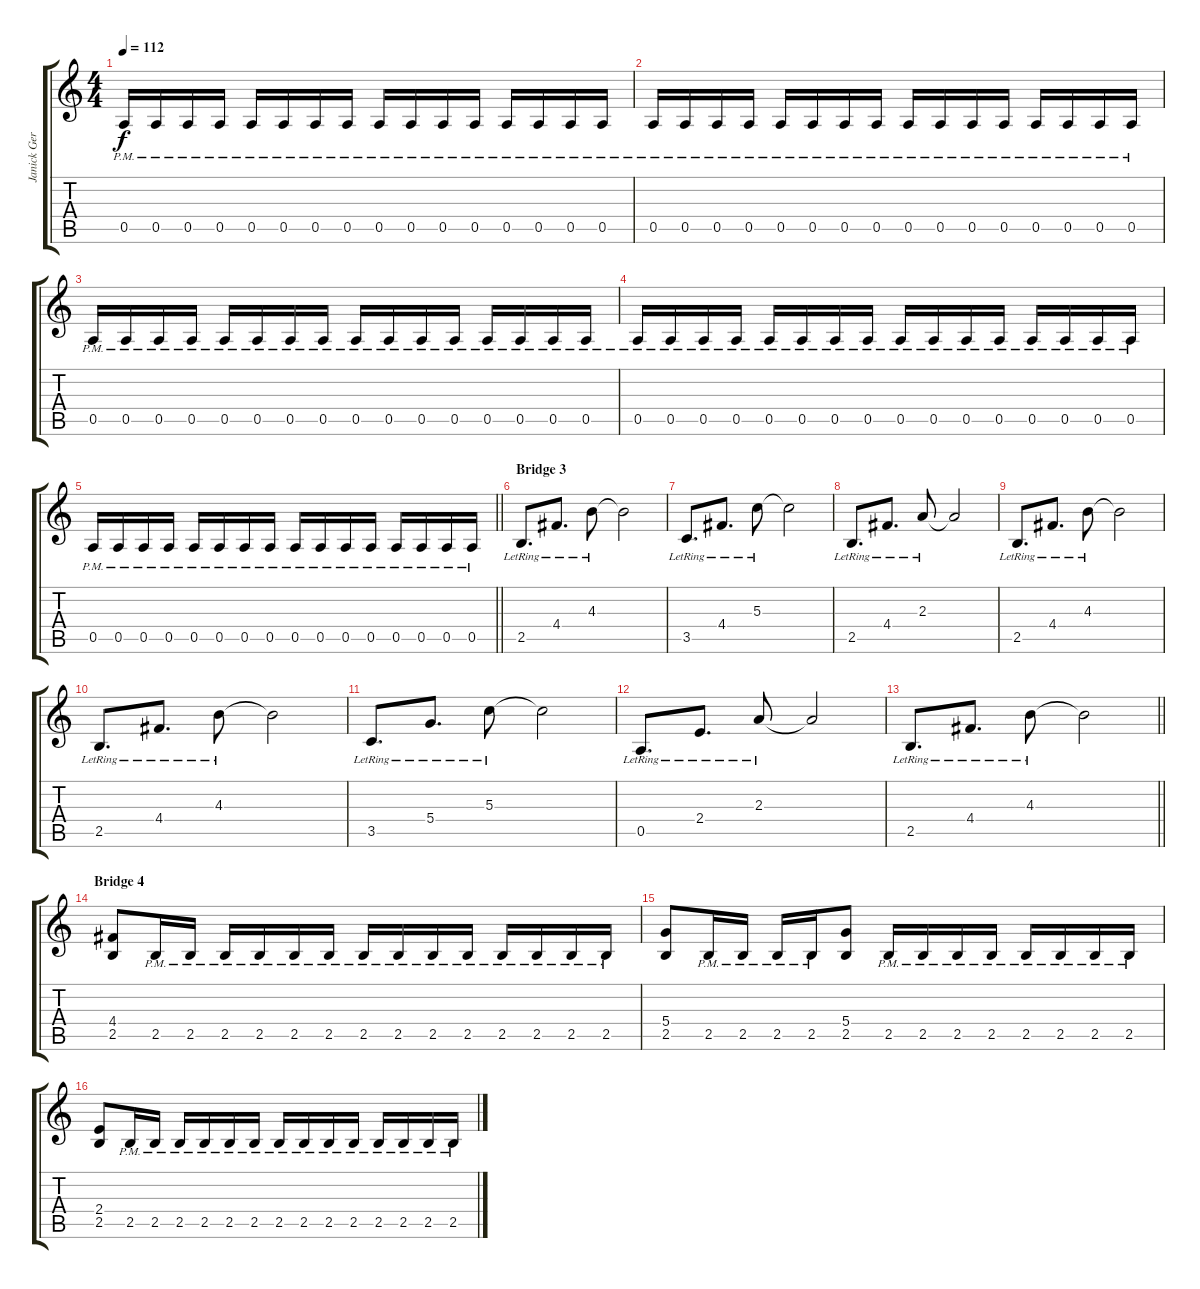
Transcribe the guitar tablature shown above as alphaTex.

\track ("Janick Gers" "Janick Ger") {instrument distortionguitar}
\staff {score tabs}
\tuning (E4 B3 G3 D3 A2 E2) {hide}
\ts (4 4)
\tempo 112
\clef g2
\ks c
0.5{pm}.16{dy f} 0.5{pm}.16 0.5{pm}.16 0.5{pm}.16 0.5{pm}.16 0.5{pm}.16 0.5{pm}.16 0.5{pm}.16 0.5{pm}.16 0.5{pm}.16 0.5{pm}.16 0.5{pm}.16 0.5{pm}.16 0.5{pm}.16 0.5{pm}.16 0.5{pm}.16 |
0.5{pm}.16 0.5{pm}.16 0.5{pm}.16 0.5{pm}.16 0.5{pm}.16 0.5{pm}.16 0.5{pm}.16 0.5{pm}.16 0.5{pm}.16 0.5{pm}.16 0.5{pm}.16 0.5{pm}.16 0.5{pm}.16 0.5{pm}.16 0.5{pm}.16 0.5{pm}.16 |
0.5{pm}.16 0.5{pm}.16 0.5{pm}.16 0.5{pm}.16 0.5{pm}.16 0.5{pm}.16 0.5{pm}.16 0.5{pm}.16 0.5{pm}.16 0.5{pm}.16 0.5{pm}.16 0.5{pm}.16 0.5{pm}.16 0.5{pm}.16 0.5{pm}.16 0.5{pm}.16 |
0.5{pm}.16 0.5{pm}.16 0.5{pm}.16 0.5{pm}.16 0.5{pm}.16 0.5{pm}.16 0.5{pm}.16 0.5{pm}.16 0.5{pm}.16 0.5{pm}.16 0.5{pm}.16 0.5{pm}.16 0.5{pm}.16 0.5{pm}.16 0.5{pm}.16 0.5{pm}.16 |
\barLineRight lightlight
0.5{pm}.16 0.5{pm}.16 0.5{pm}.16 0.5{pm}.16 0.5{pm}.16 0.5{pm}.16 0.5{pm}.16 0.5{pm}.16 0.5{pm}.16 0.5{pm}.16 0.5{pm}.16 0.5{pm}.16 0.5{pm}.16 0.5{pm}.16 0.5{pm}.16 0.5{pm}.16 |
\section ("" "Bridge 3")
2.5{lr}.8{d} 4.4{lr}.8{d} 4.3{lr}.8 4.3{t}.2 |
3.5{lr}.8{d} 4.4{lr}.8{d} 5.3{lr}.8 5.3{t}.2 |
2.5{lr}.8{d} 4.4{lr}.8{d} 2.3{lr}.8 2.3{t}.2 |
2.5{lr}.8{d} 4.4{lr}.8{d} 4.3{lr}.8 4.3{t}.2 |
2.5{lr}.8{d} 4.4{lr}.8{d} 4.3{lr}.8 4.3{t}.2 |
3.5{lr}.8{d} 5.4{lr}.8{d} 5.3{lr}.8 5.3{t}.2 |
0.5{lr}.8{d} 2.4{lr}.8{d} 2.3{lr}.8 2.3{t}.2 |
\barLineRight lightlight
2.5{lr}.8{d} 4.4{lr}.8{d} 4.3{lr}.8 4.3{t}.2 |
\section ("" "Bridge 4")
(4.4 2.5).8 2.5{pm}.16 2.5{pm}.16 2.5{pm}.16 2.5{pm}.16 2.5{pm}.16 2.5{pm}.16 2.5{pm}.16 2.5{pm}.16 2.5{pm}.16 2.5{pm}.16 2.5{pm}.16 2.5{pm}.16 2.5{pm}.16 2.5{pm}.16 |
(5.4 2.5).8 2.5{pm}.16 2.5{pm}.16 2.5{pm}.16 2.5{pm}.16 (5.4 2.5).8 2.5{pm}.16 2.5{pm}.16 2.5{pm}.16 2.5{pm}.16 2.5{pm}.16 2.5{pm}.16 2.5{pm}.16 2.5{pm}.16 |
(2.4 2.5).8 2.5{pm}.16 2.5{pm}.16 2.5{pm}.16 2.5{pm}.16 2.5{pm}.16 2.5{pm}.16 2.5{pm}.16 2.5{pm}.16 2.5{pm}.16 2.5{pm}.16 2.5{pm}.16 2.5{pm}.16 2.5{pm}.16 2.5{pm}.16
